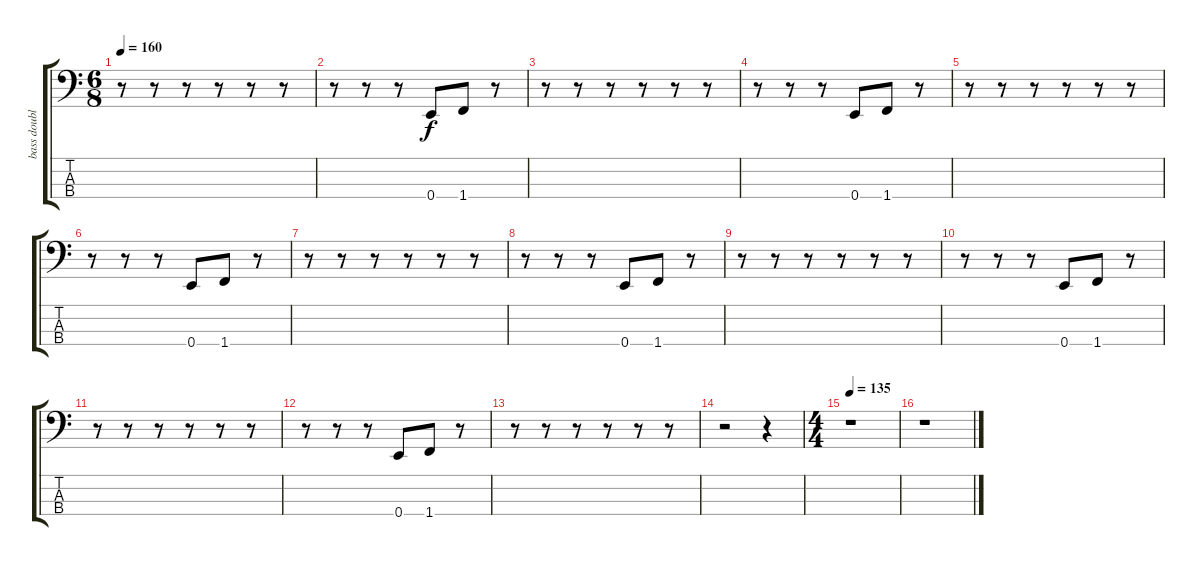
\track ("bass double" "bass doubl") {instrument slapbass1}
\staff {score tabs}
\tuning (G2 D2 A1 E1) {hide}
\ts (6 8)
\tempo 160
\clef f4
\ks c
r.8{dy f} r.8 r.8 r.8 r.8 r.8 |
r.8 r.8 r.8 0.4.8 1.4.8 r.8 |
r.8 r.8 r.8 r.8 r.8 r.8 |
r.8 r.8 r.8 0.4.8 1.4.8 r.8 |
r.8 r.8 r.8 r.8 r.8 r.8 |
r.8 r.8 r.8 0.4.8 1.4.8 r.8 |
r.8 r.8 r.8 r.8 r.8 r.8 |
r.8 r.8 r.8 0.4.8 1.4.8 r.8 |
r.8 r.8 r.8 r.8 r.8 r.8 |
r.8 r.8 r.8 0.4.8 1.4.8 r.8 |
r.8 r.8 r.8 r.8 r.8 r.8 |
r.8 r.8 r.8 0.4.8 1.4.8 r.8 |
r.8 r.8 r.8 r.8 r.8 r.8 |
r.2 r.4 |
\ts (4 4)
\tempo 135
r.1 |
r.1
